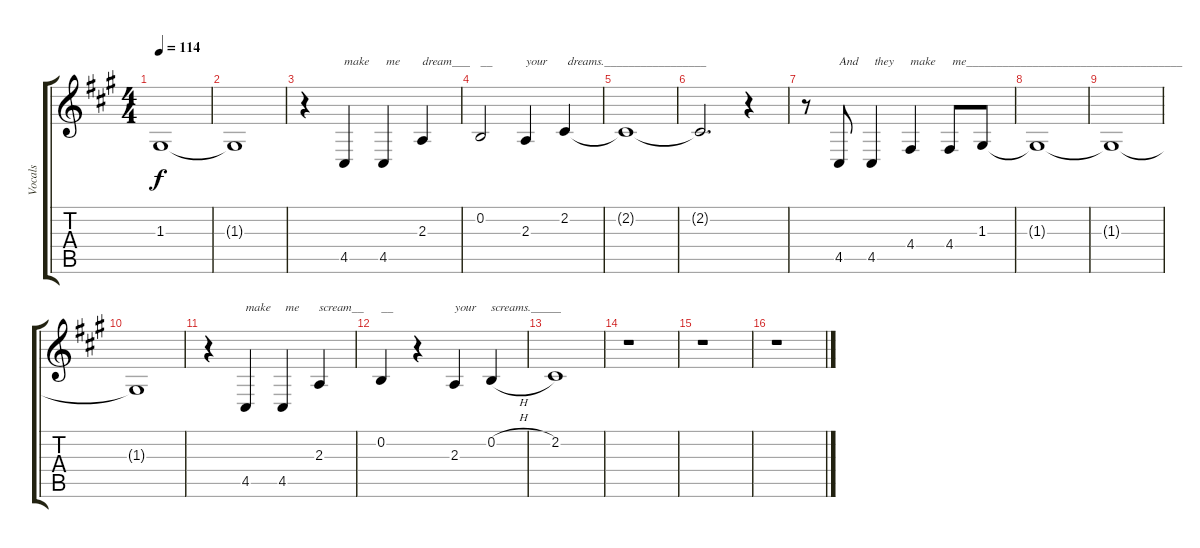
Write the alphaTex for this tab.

\track ("Vocals" "Vocals") {instrument tenorsax}
\staff {score tabs}
\tuning (E4 B3 G3 D3 A2 E2) {hide}
\ts (4 4)
\tempo 114
\clef g2
\ks a
1.3{t}.1{dy f} |
1.3{t}.1 |
r.4 4.5.4{txt "make"} 4.5.4{txt " me"} 2.3.4{txt "dream___"} |
0.2.2{txt "__"} 2.3.4{txt "your"} 2.2.4{txt " dreams._________________"} |
2.2{t}.1 |
2.2{t}.2{d} r.4 |
r.8 4.5.8{txt "And"} 4.5.4{txt " they"} 4.4.4{txt "make"} 4.4.8{txt " me____________________________________"} 1.3.8 |
1.3{t}.1 |
1.3{t}.1 |
1.3{t}.1 |
r.4 4.5.4{txt "make"} 4.5.4{txt " me"} 2.3.4{txt "scream__"} |
0.2.4{txt "__"} r.4 2.3.4{txt "your"} 0.2{h}.4{txt "screams._____"} |
2.2.1 |
r.1 |
r.1 |
r.1
